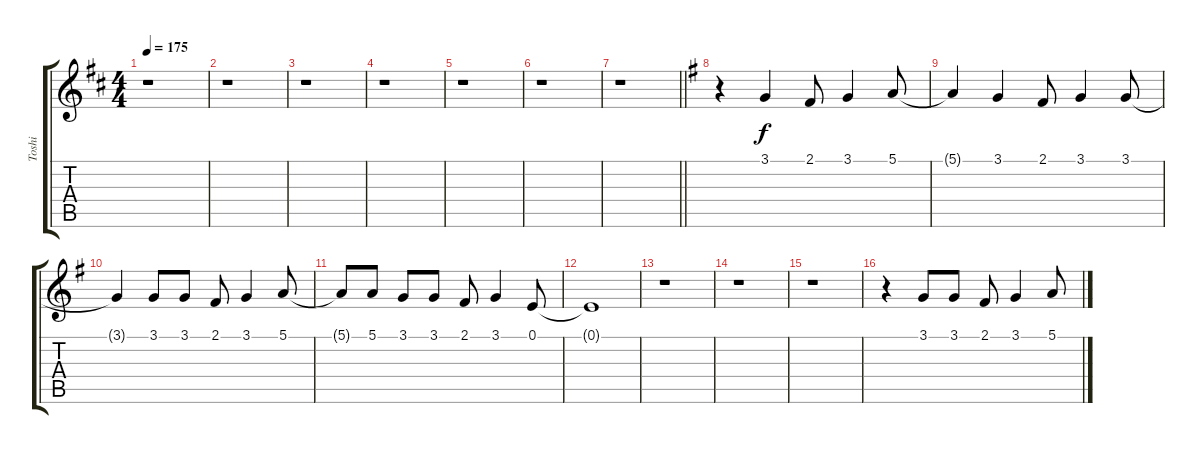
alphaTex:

\track ("Toshi" "Toshi") {instrument trumpet}
\staff {score tabs}
\tuning (E4 B3 G3 D3 A2 E2) {hide}
\ts (4 4)
\tempo 175
\clef g2
\ks d
r.1{dy f} |
r.1 |
r.1 |
r.1 |
r.1 |
r.1 |
\barLineRight lightlight
r.1 |
\ks g
r.4 3.1.4 2.1.8 3.1.4 5.1.8 |
5.1{t}.4 3.1.4 2.1.8 3.1.4 3.1.8 |
3.1{t}.4 3.1.8 3.1.8 2.1.8 3.1.4 5.1.8 |
5.1{t}.8 5.1.8 3.1.8 3.1.8 2.1.8 3.1.4 0.1.8 |
0.1{t}.1 |
r.1 |
r.1 |
r.1 |
r.4 3.1.8 3.1.8 2.1.8 3.1.4 5.1.8
